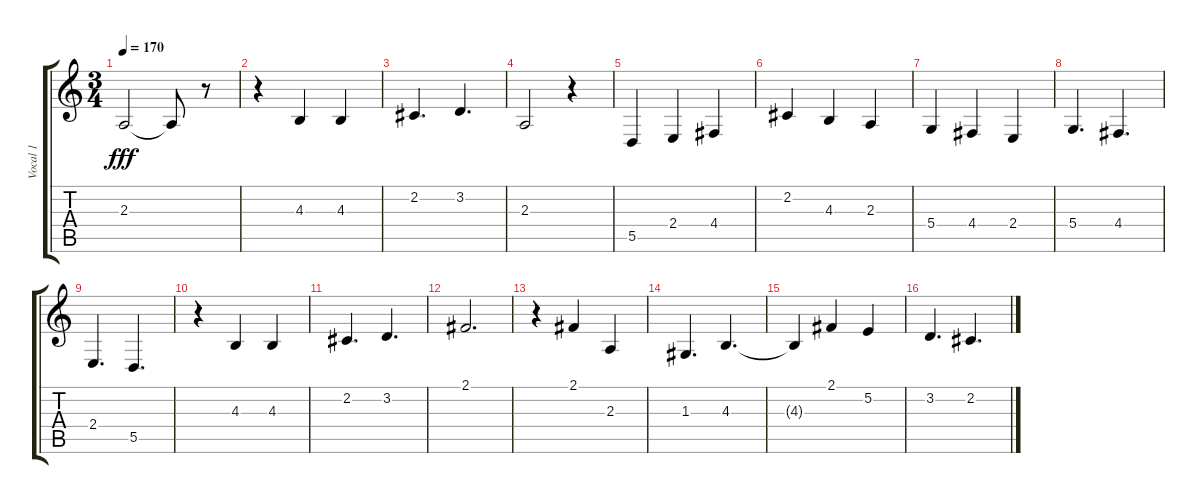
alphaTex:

\track ("Vocal 1" "Vocal 1") {instrument synthvoice}
\staff {score tabs}
\tuning (E4 B3 G3 D3 A2 E2) {hide}
\ts (3 4)
\tempo 170
\clef g2
\ks c
2.3.2{dy fff} 2.3{t}.8 r.8 |
r.4 4.3.4 4.3.4 |
2.2.4{d} 3.2.4{d} |
2.3.2 r.4 |
5.5.4 2.4.4 4.4.4 |
2.2.4 4.3.4 2.3.4 |
5.4.4 4.4.4 2.4.4 |
5.4.4{d} 4.4.4{d} |
2.4.4{d} 5.5.4{d} |
r.4 4.3.4 4.3.4 |
2.2.4{d} 3.2.4{d} |
2.1.2{d} |
r.4 2.1.4 2.3.4 |
1.3.4{d} 4.3.4{d} |
4.3{t}.4 2.1.4 5.2.4 |
3.2.4{d} 2.2.4{d}
